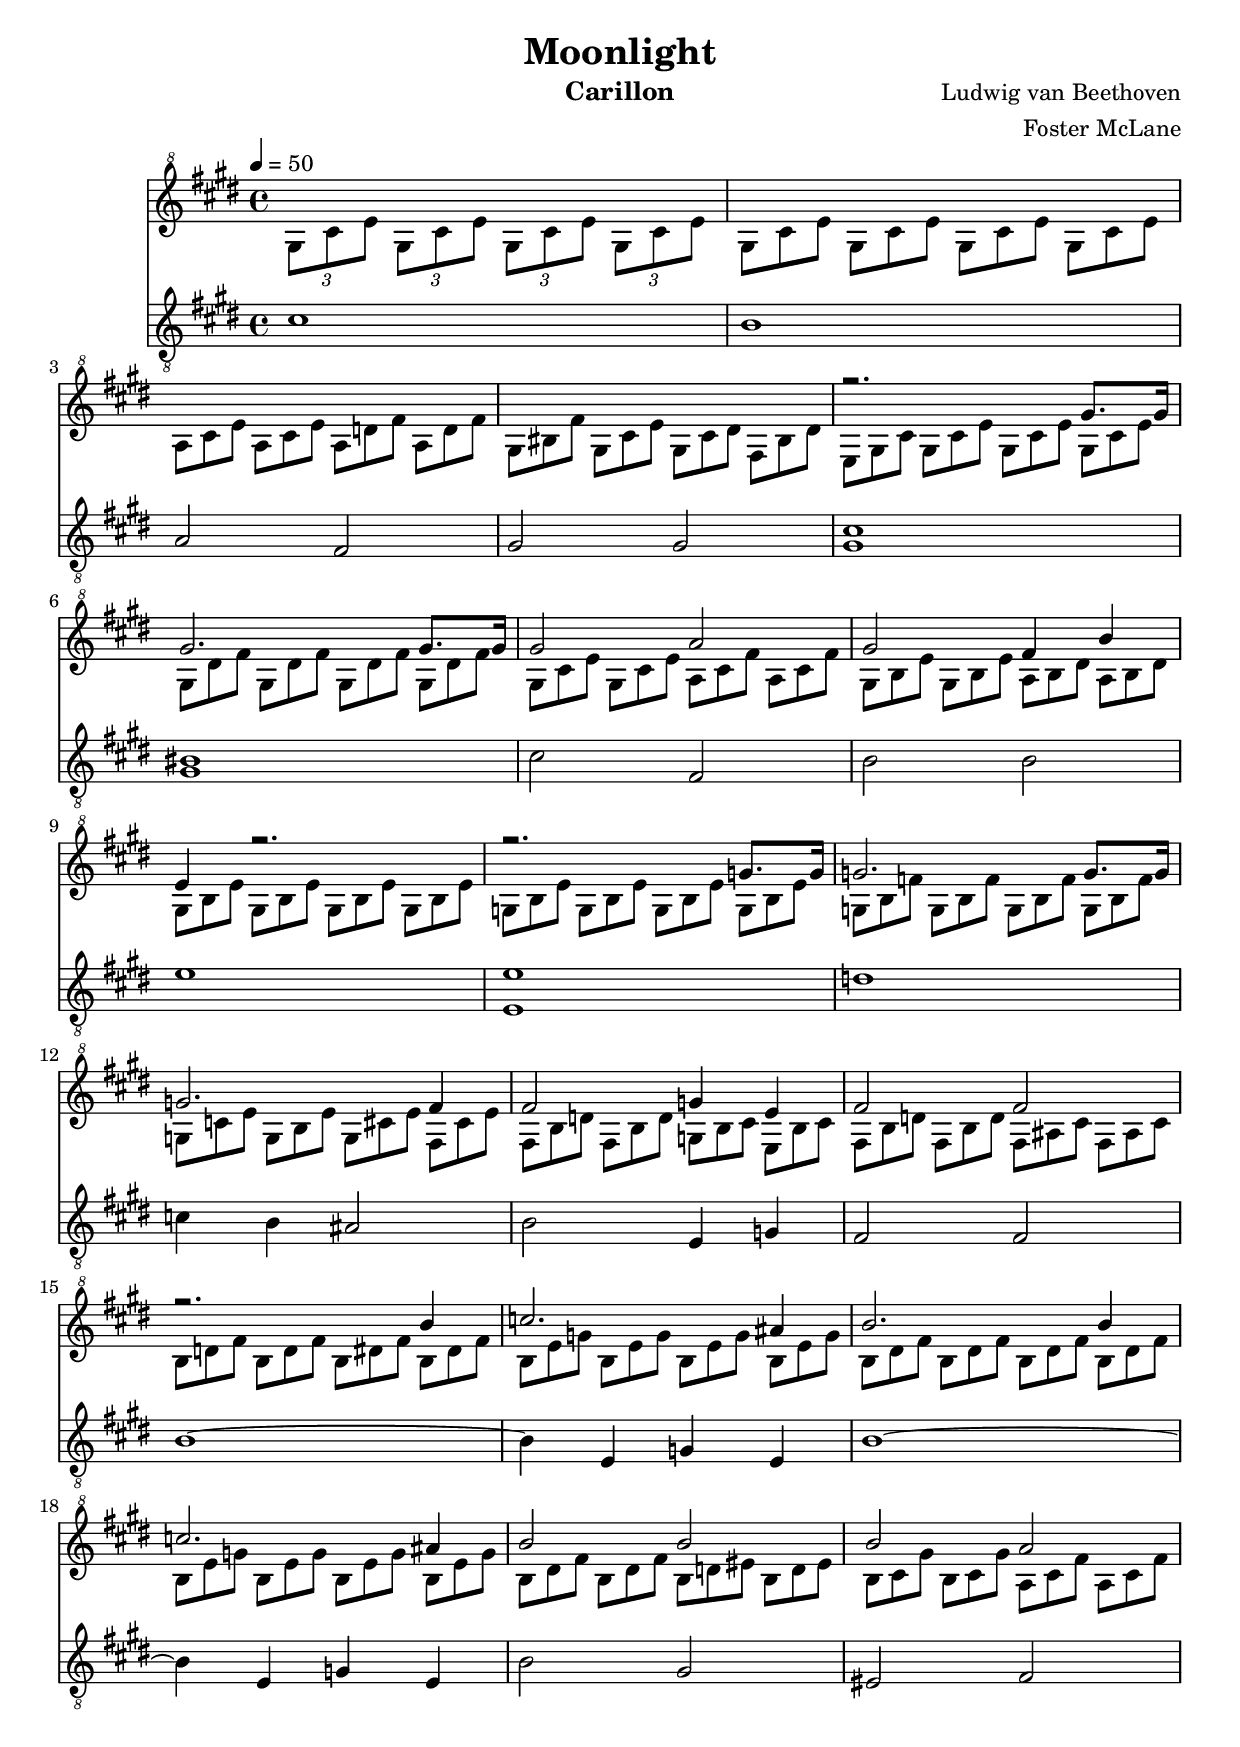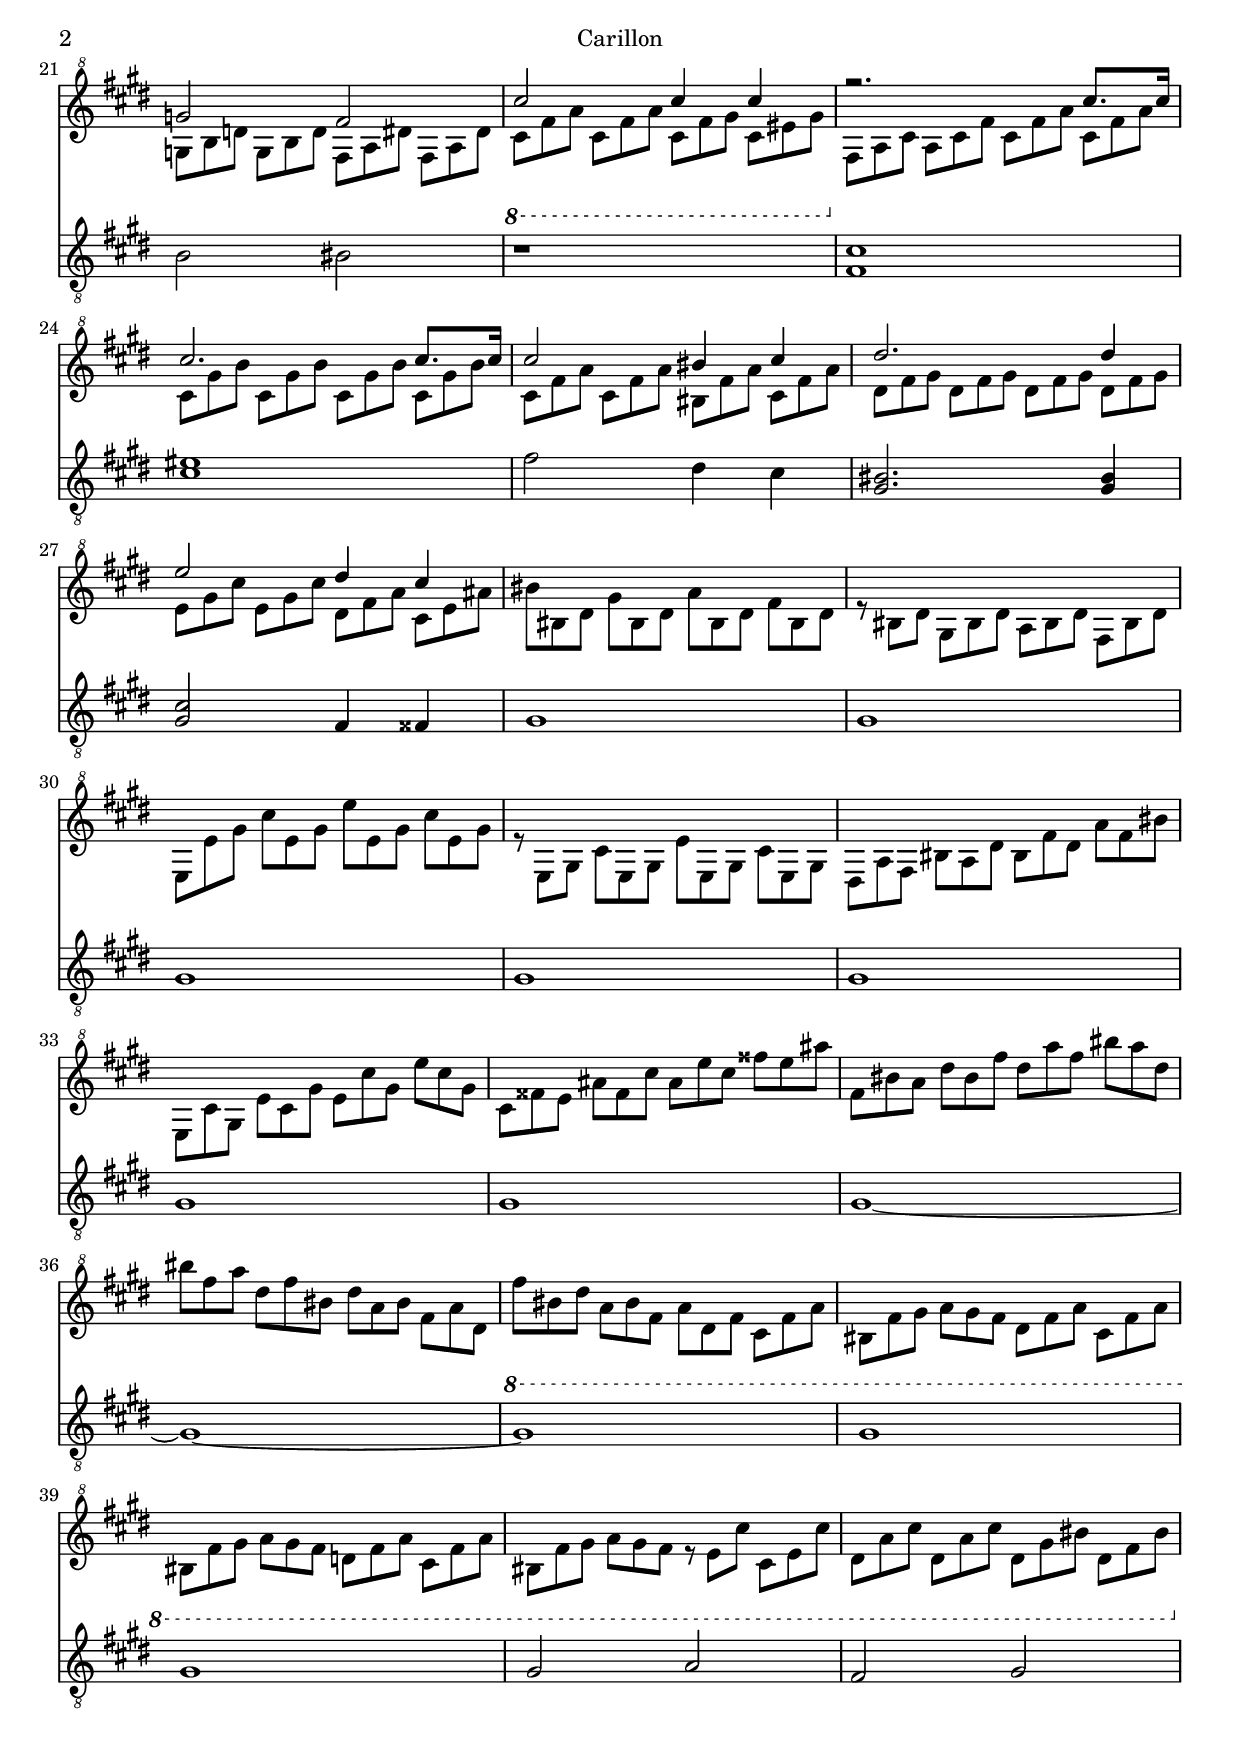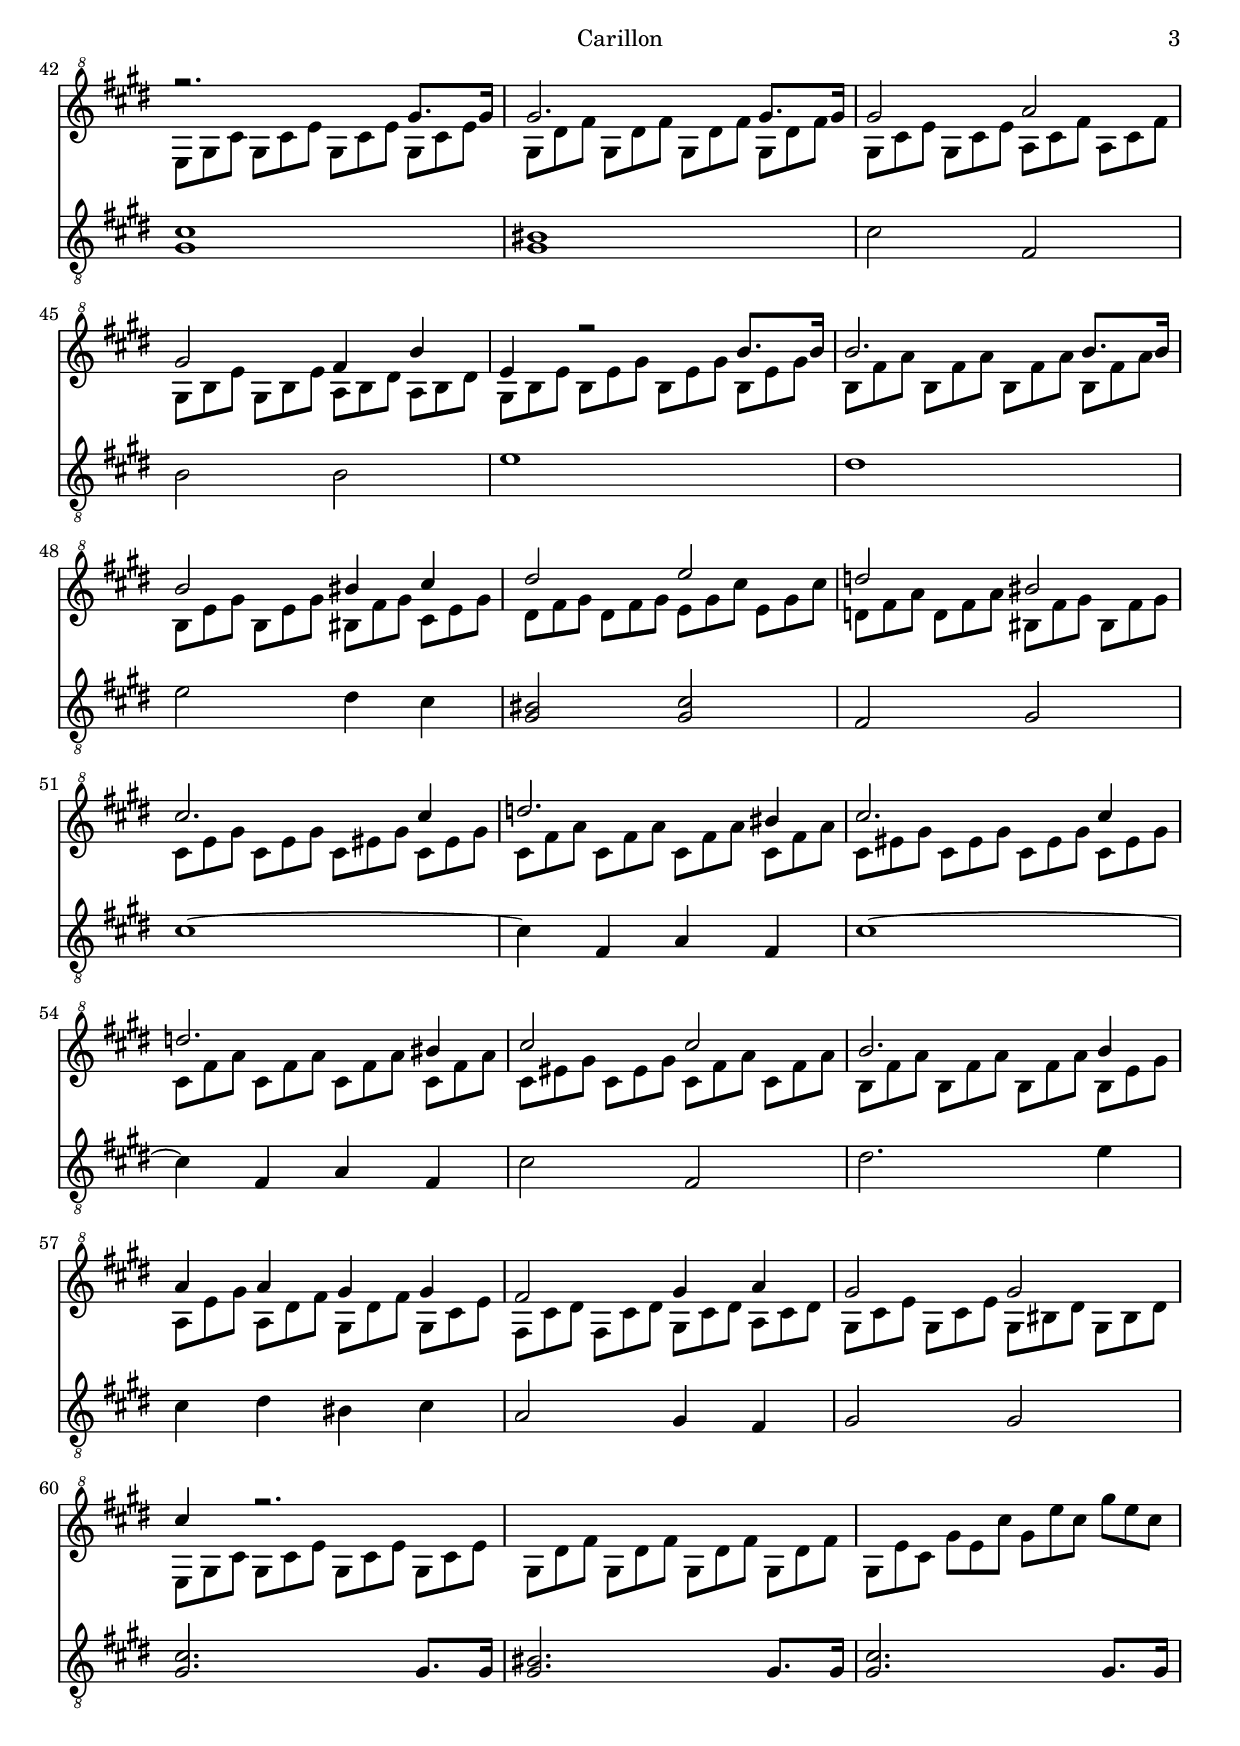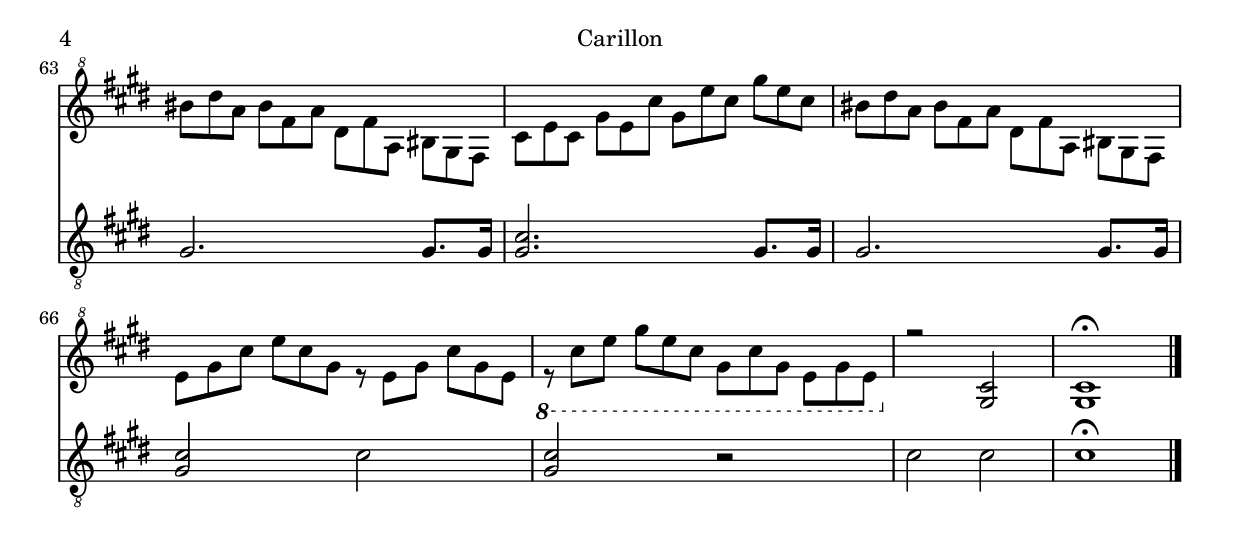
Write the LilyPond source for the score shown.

\version "2.18.2"

\header {
  title = "Moonlight"
  instrument = "Carillon"
  composer = "Ludwig van Beethoven"
  arranger = "Foster McLane"
}

main_tempo = \tempo 4 = 50
main_key = \key cis \minor
main_time = \time 4/4

melody = \relative c'' {
  % intro
  s1

  s1

  s1

  s1

  % part 1
  r2. gis'8. gis16

  gis2. gis8. gis16

  gis2 a

  gis2 fis4 b

  e,4 r2.

  r2. g8. g16

  g2. g8. g16

  g2. fis4

  fis2 g4 e

  fis2 fis

  % part 2
  r2. b4

  c2. ais4

  b2. b4

  c2. ais4

  b2 b

  b2 a

  g2 fis

  cis2 cis4 cis

  % part 3
  r2. cis'8. cis16

  cis2. cis8. cis16

  cis2 bis4 cis

  dis2. dis4

  e2 dis4 cis

  % part 4
  s1

  s1

  s1

  s1

  % part 5
  s1

  s1

  s1

  s1

  s1

  s1

  s1

  s1

  s1

  s1

  % part 6
  r2. gis8. gis16

  gis2. gis8. gis16

  gis2 a

  gis2 fis4 b

  e,4 r2 b'8. b16

  b2. b8. b16

  b2 bis4 cis

  dis2 e

  d2 bis

  % part 7
  cis2. cis4

  d2. bis4

  cis2. cis4

  d2. bis4

  cis2 cis

  b2. b4

  a4 a gis gis

  fis2 gis4 a

  gis2 gis

  % part 8
  cis4 r2.

  s1

  s1

  s1

  s1

  s1

  s1

  s1

  r2 <gis, cis>2

  <gis cis>1 \fermata

  \bar "|."
}

harmony = \relative c'' {
  % intro
  \tuplet 3/2 { gis8[ cis e] }
  \tuplet 3/2 { gis,8[ cis e] }
  \tuplet 3/2 { gis,8[ cis e] }
  \tuplet 3/2 { gis,8[ cis e] }

  \times 2/3 {
    \override TupletNumber #'transparent = ##t
    \override TupletBracket #'bracket-visibility = ##f

    gis,8[ cis e]
    gis,8[ cis e]
    gis,8[ cis e]
    gis,8[ cis e]

    a,8[ cis e]
    a,8[ cis e]
    a,8[ d fis]
    a,8[ d fis]

    gis,8[ bis fis']
    gis,8[ cis e]
    gis,8[ cis dis]
    fis,8[ bis dis]

    % part 1
    e,8[ gis cis]
    gis8[ cis e]
    gis,8[ cis e]
    gis,8[ cis e]

    gis,8[ dis' fis]
    gis,8[ dis' fis]
    gis,8[ dis' fis]
    gis,8[ dis' fis]

    gis,8[ cis e]
    gis,8[ cis e]
    a,8[ cis fis]
    a,8[ cis fis]

    gis,8[ b e]
    gis,8[ b e]
    a,8[ b dis]
    a8[ b dis]

    gis,8[ b e]
    gis,8[ b e]
    gis,8[ b e]
    gis,8[ b e]

    g,8[ b e]
    g,8[ b e]
    g,8[ b e]
    g,8[ b e]

    g,8[ b f']
    g,8[ b f']
    g,8[ b f']
    g,8[ b f']

    g,8[ c e]
    g,8[ b e]
    g,8[ cis e]
    fis,8[ cis' e]

    fis,8[ b d]
    fis,8[ b d]
    g,8[ b cis]
    e,8[ b' cis]

    fis,8[ b d]
    fis,8[ b d]
    fis,8[ ais cis]
    fis,8[ ais cis]

    % part 2
    b8[ d fis]
    b,8[ d fis]
    b,8[ dis fis]
    b,8[ dis fis]

    b,8[ e g]
    b,8[ e g]
    b,8[ e g]
    b,8[ e g]

    b,8[ dis fis]
    b,8[ dis fis]
    b,8[ dis fis]
    b,8[ dis fis]

    b,8[ e g]
    b,8[ e g]
    b,8[ e g]
    b,8[ e g]

    b,8[ dis fis]
    b,8[ dis fis]
    b,8[ d eis]
    b8[ d eis]

    b8[ cis gis']
    b,8[ cis gis']
    a,8[ cis fis]
    a,8[ cis fis]

    g,8[ b d]
    g,8[ b d]
    fis,8[ a dis]
    fis,8[ a dis]

    \ottava #-1

    cis,8[ fis a]
    cis,8[ fis a]
    cis,8[ fis gis]
    cis,8[ eis gis]

    \ottava #0

    % part 3
    fis8[ a cis]
    a8[ cis fis]
    cis8[ fis a]
    cis,8[ fis a]

    cis,8[ gis' b]
    cis,8[ gis' b]
    cis,8[ gis' b]
    cis,8[ gis' b]

    cis,8[ fis a]
    cis,8[ fis a]
    bis,8[ fis' a]
    cis,8[ fis a]

    dis,8[ fis gis]
    dis8[ fis gis]
    dis8[ fis gis]
    dis8[ fis gis]

    e8[ gis cis]
    e,8[ gis cis]
    dis,8[ fis a]
    cis,8[ e ais]

    % part 4
    bis8[ bis, dis]
    gis8[ bis, dis]
    a'8[ bis, dis]
    fis8[ bis, dis]

    r8 bis[ dis]
    gis,8[ bis dis]
    a8[ bis dis]
    fis,8[ bis dis]

    e,8[ e' gis]
    cis8[ e, gis]
    e'8[ e, gis]
    cis8[ e, gis]

    r8 e,8[ gis]
    cis8[ e, gis]
    e'8[ e, gis]
    cis8[ e, gis]

    % part 5
    dis8[ a' fis]
    bis8[ a dis]
    bis8[ fis' dis]
    a'8[ fis bis]

    e,,8[ cis' gis]
    e'8[ cis gis']
    e8[ cis' gis]
    e'8[ cis gis]

    cis,8[ fisis e]
    ais8[ fisis cis']
    ais8[ e' cis]
    fisis8[ e ais]

    fis,8[ bis a]
    dis8[ bis fis']
    dis8[ a' fis]
    bis8[ a dis,]

    bis'8[ fis a]
    dis,8[ fis bis,]
    dis8[ a bis]
    fis8[ a dis,]

    \ottava #-1

    fis8[ bis, dis]
    a8[ bis fis]
    a8[ dis, fis]
    cis8[ fis a]

    bis,8[ fis' gis]
    a8[ gis fis]
    dis8[ fis a]
    cis,8[ fis a]

    bis,8[ fis' gis]
    a8[ gis fis]
    d8[ fis a]
    cis,8[ fis a]

    bis,8[ fis' gis]
    a8[ gis fis]
    r8 e[ cis']
    cis,8[ e cis']

    dis,8[ a' cis]
    dis,8[ a' cis]
    dis,8[ gis bis]
    dis,8[ fis bis]

    \ottava #0

    % part 6
    e,8[ gis cis]
    gis8[ cis e]
    gis,8[ cis e]
    gis,8[ cis e]

    gis,8[ dis' fis]
    gis,8[ dis' fis]
    gis,8[ dis' fis]
    gis,8[ dis' fis]

    gis,8[ cis e]
    gis,8[ cis e]
    a,8[ cis fis]
    a,8[ cis fis]

    gis,8[ b e]
    gis,8[ b e]
    a,8[ b dis]
    a8[ b dis]

    gis,8[ b e]
    b8[ e gis]
    b,8[ e gis]
    b,8[ e gis]

    b,8[ fis' a]
    b,8[ fis' a]
    b,8[ fis' a]
    b,8[ fis' a]

    b,8[ e gis]
    b,8[ e gis]
    bis,8[ fis' gis]
    cis,8[ e gis]

    dis8[ fis gis]
    dis8[ fis gis]
    e8[ gis cis]
    e,8[ gis cis]

    d,8[ fis a]
    d,8[ fis a]
    bis,8[ fis' gis]
    bis,8[ fis' gis]

    % part 7
    cis,8[ e gis]
    cis,8[ e gis]
    cis,8[ eis gis]
    cis,8[ eis gis]

    cis,8[ fis a]
    cis,8[ fis a]
    cis,8[ fis a]
    cis,8[ fis a]

    cis,8[ eis gis]
    cis,8[ eis gis]
    cis,8[ eis gis]
    cis,8[ eis gis]

    cis,8[ fis a]
    cis,8[ fis a]
    cis,8[ fis a]
    cis,8[ fis a]

    cis,8[ eis gis]
    cis,8[ eis gis]
    cis,8[ fis a]
    cis,8[ fis a]

    b,8[ fis' a]
    b,8[ fis' a]
    b,8[ fis' a]
    b,8[ e gis]

    a,8[ e' gis]
    a,8[ dis fis]
    gis,8[ dis' fis]
    gis,8[ cis e]

    fis,8[ cis' dis]
    fis,8[ cis' dis]
    gis,8[ cis dis]
    a8[ cis dis]

    gis,8[ cis e]
    gis,8[ cis e]
    gis,8[ bis dis]
    gis,8[ bis dis]

    % part 8
    e,8[ gis cis]
    gis8[ cis e]
    gis,8[ cis e]
    gis,8[ cis e]

    gis,8[ dis' fis]
    gis,8[ dis' fis]
    gis,8[ dis' fis]
    gis,8[ dis' fis]

    gis,8[ e' cis]
    gis'8[ e cis']
    gis8[ e' cis]
    gis'8[ e cis]

    bis8[ dis a]
    bis8[ fis a]
    dis,8[ fis a,]
    bis8[ gis fis]

    cis'8[ e cis]
    gis'8[ e cis']
    gis8[ e' cis]
    gis'8[ e cis]

    bis8[ dis a]
    bis8[ fis a]
    dis,8[ fis a,]
    bis8[ gis fis]

    e'8[ gis cis]
    e8[ cis gis]
    r8 e[ gis]
    cis8[ gis e]

    \ottava #-1

    r8 cis[ e]
    gis8[ e cis]
    gis8[ cis gis]
    e8[ gis e]

    \ottava #0
  }

  s1

  s1

  \bar "|."
}

bass = \relative c' {
  % intro
  cis1

  b1

  a2 fis

  gis2 gis

  % part 1
  <gis cis>1

  <gis bis>1

  cis2 fis,

  b2 b

  e1

  <e, e'>1

  d'1

  c4 b ais2

  b2 e,4 g

  fis2 fis

  % part 2
  b1~

  b4 e, g e

  b'1~

  b4 e, g e

  b'2 gis

  eis2 fis

  b2 bis2

  r1

  % part 3
  <fis cis'>1

  <cis' eis>1

  fis2 dis4 cis

  <gis bis>2. <gis bis>4

  <gis cis>2 fis4 fisis4

  % part 4
  gis1

  gis1

  gis1

  gis1

  % part 5
  gis1

  gis1

  gis1

  gis1~

  gis1~

  gis1

  gis1

  gis1

  gis2 a

  fis2 gis

  % part 6
  <gis cis>1

  <gis bis>1

  cis2 fis,

  b2 b

  e1

  dis1

  e2 dis4 cis

  <gis bis>2 <gis cis>

  fis2 gis

  % part 7
  cis1~

  cis4 fis, a fis

  cis'1~

  cis4 fis, a fis

  cis'2 fis,

  dis'2. e4

  cis4 dis bis cis

  a2 gis4 fis

  gis2 gis

  % part 8
  <gis cis>2. gis8. gis16

  <gis bis>2. gis8. gis16

  <gis cis>2. gis8. gis16

  gis2. gis8. gis16

  <gis cis>2. gis8. gis16

  gis2. gis8. gis16

  <gis cis>2 cis

  <gis cis>2 r2

  cis2 cis

  cis1 \fermata

  \bar "|."
}

keys = \new Staff {
  \clef "treble^8"

  \main_tempo
  \main_key
  \main_time

  <<
    \new Voice = "melody" {
      \voiceOne
      \melody
    }

    \new Voice = "harmony" {
      \voiceTwo
      \harmony
    }
  >>
}

pedals = \new Staff {
  \clef "treble_8"

  \main_tempo
  \main_key
  \main_time

  \bass
}

\score {
  <<
    \keys
    \pedals
  >>

  \midi {}
  \layout {}
}
